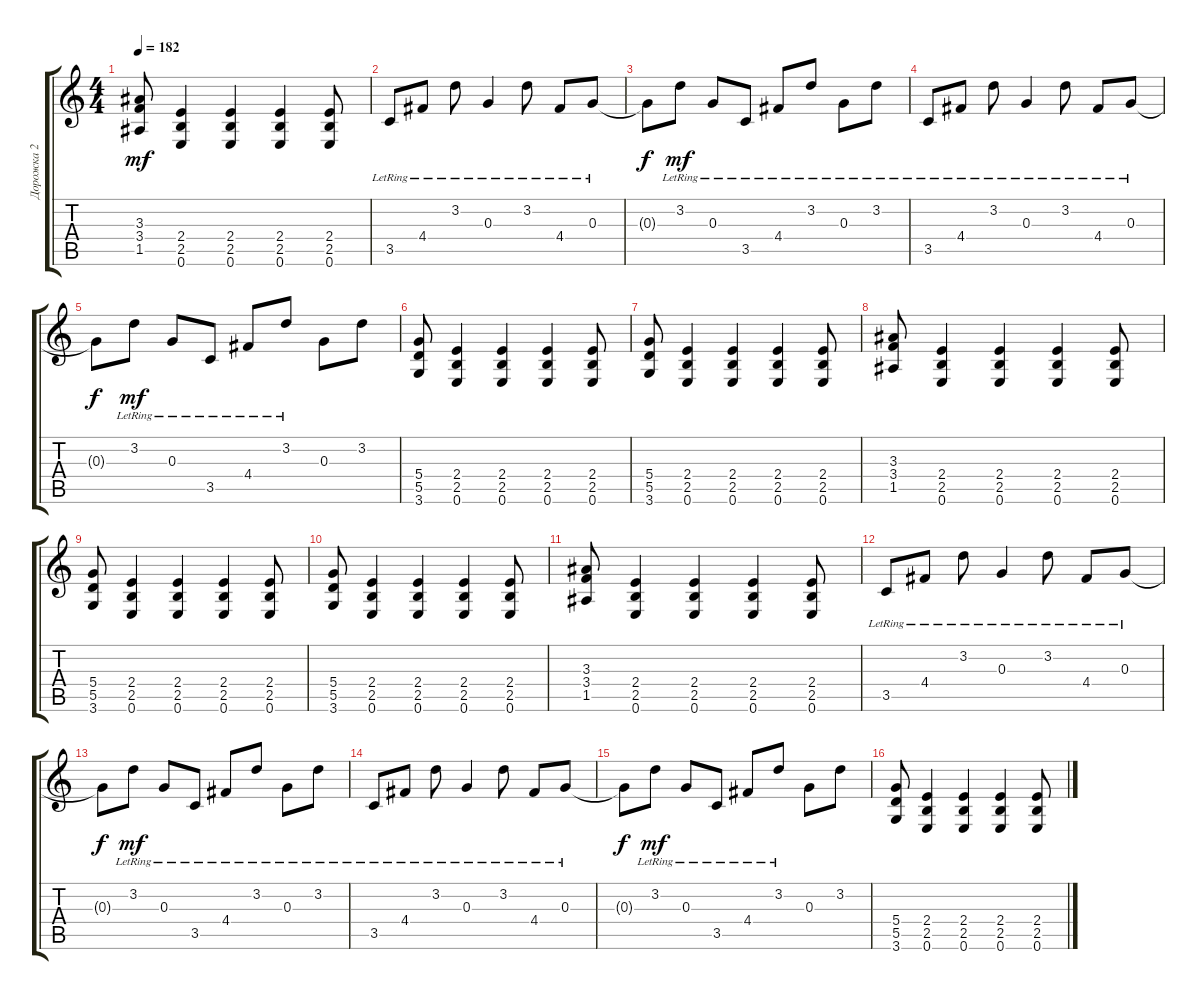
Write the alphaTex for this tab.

\track ("Дорожка 2" "Дорожка 2") {instrument overdrivenguitar}
\staff {score tabs}
\tuning (E4 B3 G3 D3 A2 E2) {hide}
\ts (4 4)
\tempo 182
\clef g2
\ks c
(3.3 3.4 1.5).8{dy mf} (2.4 2.5 0.6).4 (2.4 2.5 0.6).4 (2.4 2.5 0.6).4 (2.4 2.5 0.6).8 |
3.5{lr}.8 4.4{lr}.8 3.2{lr}.8 0.3{lr}.4 3.2{lr}.8 4.4{lr}.8 0.3{lr}.8 |
0.3{t}.8{dy f} 3.2{lr}.8{dy mf} 0.3{lr}.8 3.5{lr}.8 4.4{lr}.8 3.2{lr}.8 0.3{lr}.8 3.2{lr}.8 |
3.5{lr}.8 4.4{lr}.8 3.2{lr}.8 0.3{lr}.4 3.2{lr}.8 4.4{lr}.8 0.3{lr}.8 |
0.3{t}.8{dy f} 3.2{lr}.8{dy mf} 0.3{lr}.8 3.5{lr}.8 4.4{lr}.8 3.2{lr}.8 0.3.8 3.2.8 |
(5.4 5.5 3.6).8{instrument overdrivenguitar} (2.4 2.5 0.6).4 (2.4 2.5 0.6).4 (2.4 2.5 0.6).4 (2.4 2.5 0.6).8 |
(5.4 5.5 3.6).8 (2.4 2.5 0.6).4 (2.4 2.5 0.6).4 (2.4 2.5 0.6).4 (2.4 2.5 0.6).8 |
(3.3 3.4 1.5).8 (2.4 2.5 0.6).4 (2.4 2.5 0.6).4 (2.4 2.5 0.6).4 (2.4 2.5 0.6).8 |
(5.4 5.5 3.6).8 (2.4 2.5 0.6).4 (2.4 2.5 0.6).4 (2.4 2.5 0.6).4 (2.4 2.5 0.6).8 |
(5.4 5.5 3.6).8 (2.4 2.5 0.6).4 (2.4 2.5 0.6).4 (2.4 2.5 0.6).4 (2.4 2.5 0.6).8 |
(3.3 3.4 1.5).8 (2.4 2.5 0.6).4 (2.4 2.5 0.6).4 (2.4 2.5 0.6).4 (2.4 2.5 0.6).8 |
3.5{lr}.8 4.4{lr}.8 3.2{lr}.8 0.3{lr}.4 3.2{lr}.8 4.4{lr}.8 0.3{lr}.8 |
0.3{t}.8{dy f} 3.2{lr}.8{dy mf} 0.3{lr}.8 3.5{lr}.8 4.4{lr}.8 3.2{lr}.8 0.3{lr}.8 3.2{lr}.8 |
3.5{lr}.8 4.4{lr}.8 3.2{lr}.8 0.3{lr}.4 3.2{lr}.8 4.4{lr}.8 0.3{lr}.8 |
0.3{t}.8{dy f} 3.2{lr}.8{dy mf} 0.3{lr}.8 3.5{lr}.8 4.4{lr}.8 3.2{lr}.8 0.3.8 3.2.8 |
(5.4 5.5 3.6).8{instrument overdrivenguitar} (2.4 2.5 0.6).4 (2.4 2.5 0.6).4 (2.4 2.5 0.6).4 (2.4 2.5 0.6).8
